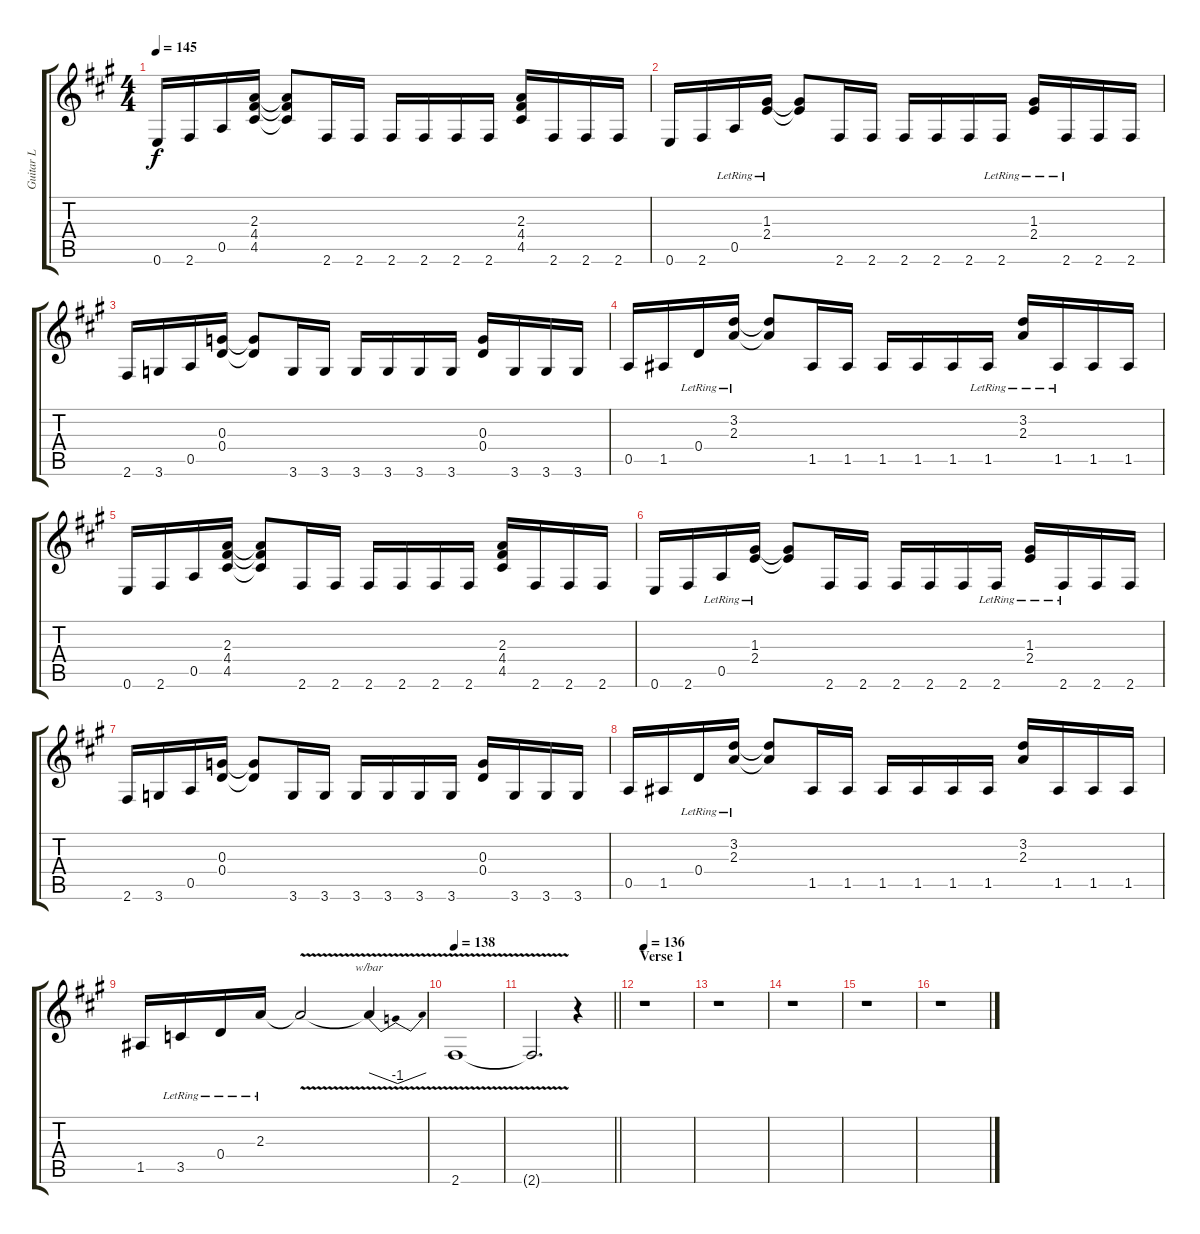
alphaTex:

\track ("Guitar L" "Guitar L") {instrument distortionguitar}
\staff {score tabs}
\tuning (E4 B3 G3 D3 A2 E2) {hide}
\ts (4 4)
\tempo 145
\clef g2
\ks a
0.6.16{dy f} 2.6.16 0.5.16 (2.3 4.4 4.5).16 (2.3{t} 4.4{t} 4.5{t}).8 2.6.16 2.6.16 2.6.16 2.6.16 2.6.16 2.6.16 (2.3 4.4 4.5).16 2.6.16 2.6.16 2.6.16 |
0.6.16 2.6.16 0.5{lr}.16 (1.3{lr} 2.4{lr}).16 (1.3{t} 2.4{t}).8 2.6.16 2.6.16 2.6.16 2.6.16 2.6.16 2.6{lr}.16 (1.3{lr} 2.4{lr}).16 2.6{lr}.16 2.6.16 2.6.16 |
2.6.16 3.6.16 0.5.16 (0.3 0.4).16 (0.3{t} 0.4{t}).8 3.6.16 3.6.16 3.6.16 3.6.16 3.6.16 3.6.16 (0.3 0.4).16 3.6.16 3.6.16 3.6.16 |
0.5.16 1.5.16 0.4{lr}.16 (3.2{lr} 2.3{lr}).16 (3.2{t} 2.3{t}).8 1.5.16 1.5.16 1.5.16 1.5.16 1.5.16 1.5{lr}.16 (3.2{lr} 2.3{lr}).16 1.5{lr}.16 1.5.16 1.5.16 |
0.6.16 2.6.16 0.5.16 (2.3 4.4 4.5).16 (2.3{t} 4.4{t} 4.5{t}).8 2.6.16 2.6.16 2.6.16 2.6.16 2.6.16 2.6.16 (2.3 4.4 4.5).16 2.6.16 2.6.16 2.6.16 |
0.6.16 2.6.16 0.5{lr}.16 (1.3{lr} 2.4{lr}).16 (1.3{t} 2.4{t}).8 2.6.16 2.6.16 2.6.16 2.6.16 2.6.16 2.6{lr}.16 (1.3{lr} 2.4{lr}).16 2.6{lr}.16 2.6.16 2.6.16 |
2.6.16 3.6.16 0.5.16 (0.3 0.4).16 (0.3{t} 0.4{t}).8 3.6.16 3.6.16 3.6.16 3.6.16 3.6.16 3.6.16 (0.3 0.4).16 3.6.16 3.6.16 3.6.16 |
0.5.16 1.5.16 0.4{lr}.16 (3.2{lr} 2.3{lr}).16 (3.2{t} 2.3{t}).8 1.5.16 1.5.16 1.5.16 1.5.16 1.5.16 1.5.16 (3.2 2.3).16 1.5.16 1.5.16 1.5.16 |
1.5.16 3.5{lr}.16 0.4{lr}.16 2.3{lr}.16 2.3{v t}.2 2.3{t}.4{tbe (dip default 0 0 30 -4 60 0)} |
\tempo 138
2.6{v}.1 |
\barLineRight lightlight
2.6{v t}.2{d} r.4 |
\section ("" "Verse 1")
\tempo 136
r.1 |
r.1 |
r.1 |
r.1 |
r.1
